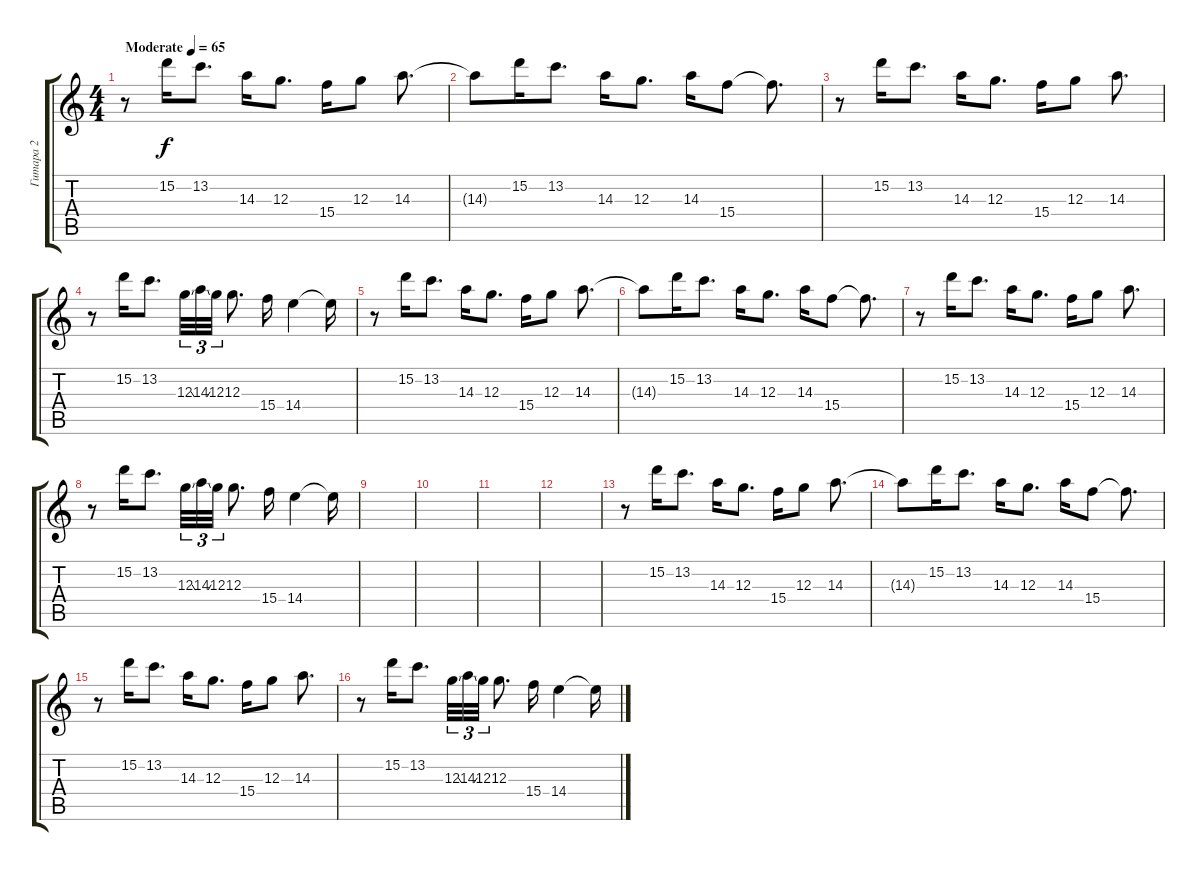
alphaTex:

\track ("Гитара 2" "Гитара 2") {instrument overdrivenguitar}
\staff {score tabs}
\tuning (E4 B3 G3 D3 A2 E2) {hide}
\ts (4 4)
\tempo (65 "Moderate")
\clef g2
\ks c
r.8{dy f instrument overdrivenguitar} 15.2.16 13.2.8{d} 14.3.16 12.3.8{d} 15.4.16 12.3.8 14.3.8{d} |
14.3{t}.8 15.2.16 13.2.8{d} 14.3.16 12.3.8{d} 14.3.16 15.4.8 15.4{t}.8{d} |
r.8 15.2.16 13.2.8{d} 14.3.16 12.3.8{d} 15.4.16 12.3.8 14.3.8{d} |
r.8 15.2.16 13.2.8{d} 12.3{ss}.32{tu (3 2)} 14.3{ss}.32{tu (3 2)} 12.3.32{tu (3 2)} 12.3.8{d} 15.4.16 14.4.4 14.4{t}.16 |
r.8 15.2.16 13.2.8{d} 14.3.16 12.3.8{d} 15.4.16 12.3.8 14.3.8{d} |
14.3{t}.8 15.2.16 13.2.8{d} 14.3.16 12.3.8{d} 14.3.16 15.4.8 15.4{t}.8{d} |
r.8 15.2.16 13.2.8{d} 14.3.16 12.3.8{d} 15.4.16 12.3.8 14.3.8{d} |
r.8 15.2.16 13.2.8{d} 12.3{ss}.32{tu (3 2)} 14.3{ss}.32{tu (3 2)} 12.3.32{tu (3 2)} 12.3.8{d} 15.4.16 14.4.4 14.4{t}.16 |
|
|
|
|
r.8 15.2.16 13.2.8{d} 14.3.16 12.3.8{d} 15.4.16 12.3.8 14.3.8{d} |
14.3{t}.8 15.2.16 13.2.8{d} 14.3.16 12.3.8{d} 14.3.16 15.4.8 15.4{t}.8{d} |
r.8 15.2.16 13.2.8{d} 14.3.16 12.3.8{d} 15.4.16 12.3.8 14.3.8{d} |
r.8 15.2.16 13.2.8{d} 12.3{ss}.32{tu (3 2)} 14.3{ss}.32{tu (3 2)} 12.3.32{tu (3 2)} 12.3.8{d} 15.4.16 14.4.4 14.4{t}.16
